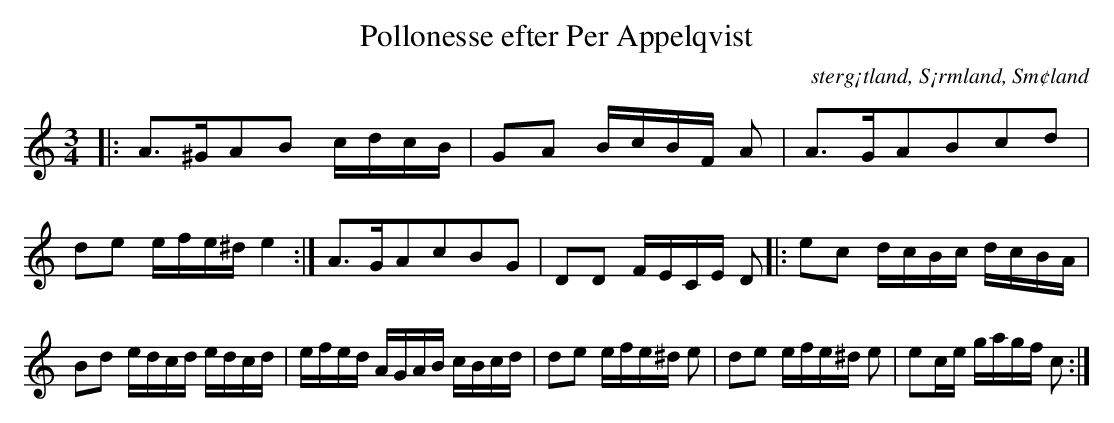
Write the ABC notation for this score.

X:1
T:Pollonesse efter Per Appelqvist
O: sterg¡tland, S¡rmland, Sm¢land
M:3/4
L:1/8
K:C
|: A>^GAB c/2d/2c/2B/2| GA B/2c/2B/2F/2 A | A>GABcd | de e/2f/2e/2^d/2 e2 :| A>GAcBG | DD F/2E/2C/2E/2 D |: ec d/2c/2B/2c/2 d/2c/2B/2A/2 | Bd e/2d/2c/2d/2 e/2d/2c/2d/2 |e/2f/2e/2d/2 A/2G/2A/2B/2 c/2B/2c/2d/2 | de e/2f/2e/2^d/2 e |de e/2f/2e/2^d/2 e | ec/2e/2 g/2/a/2g/2f/2 c :|
